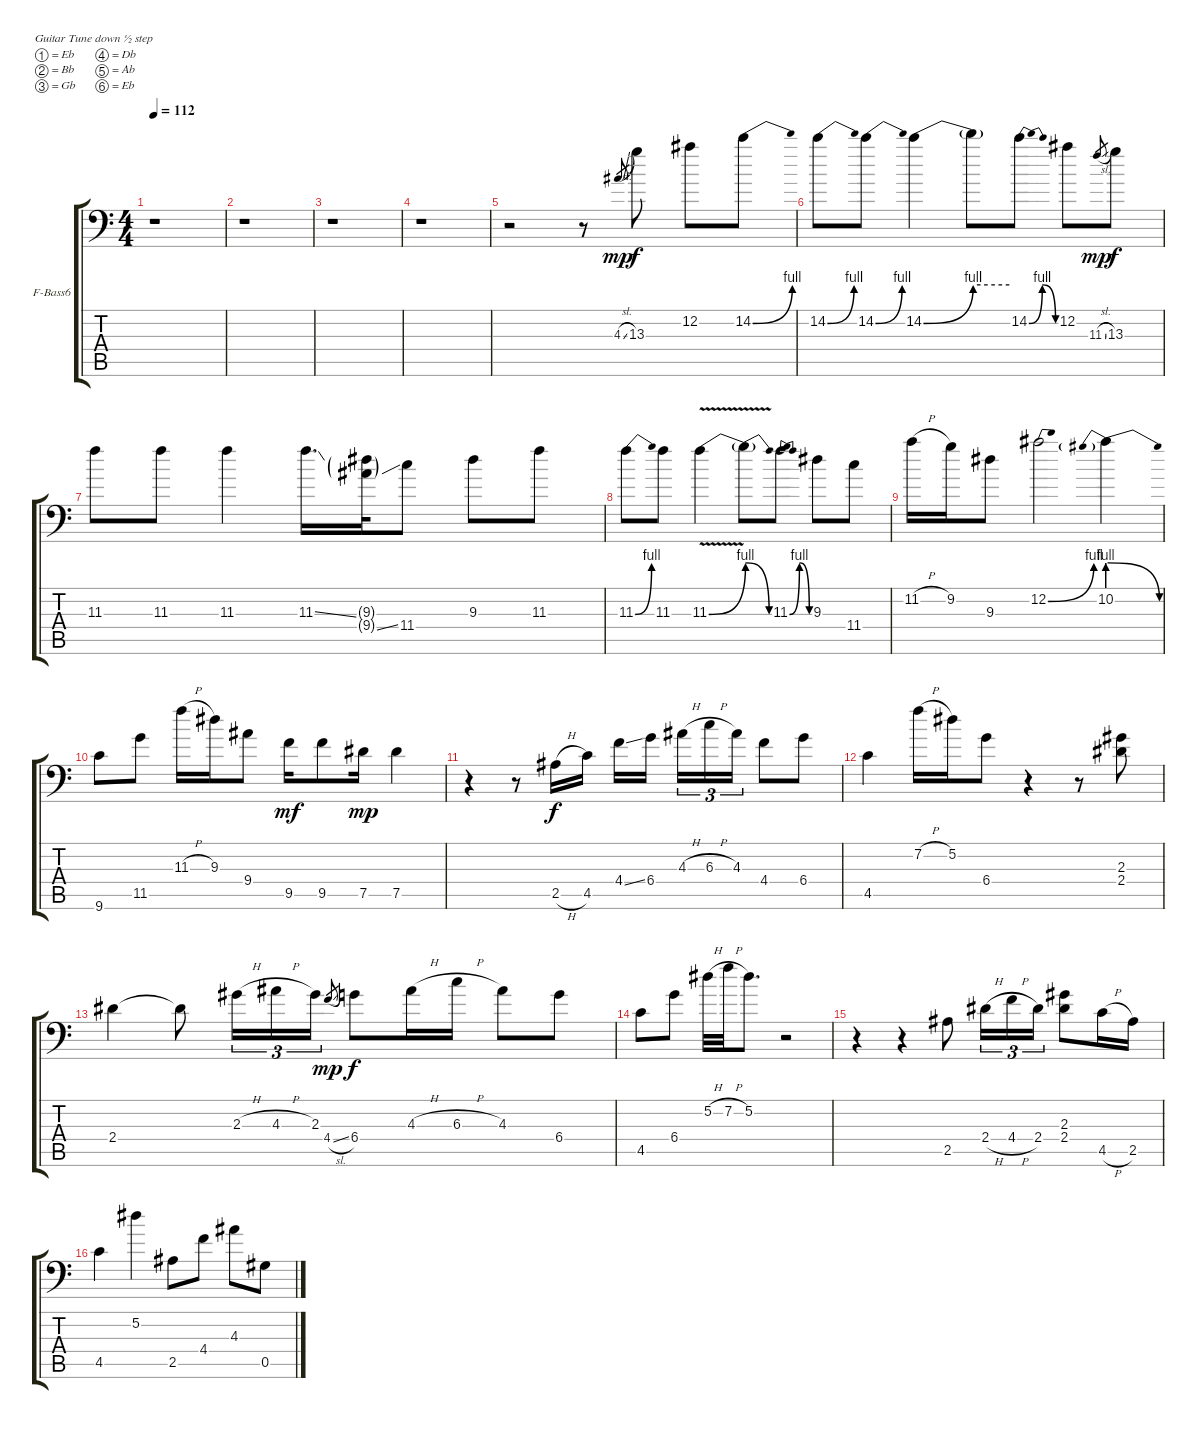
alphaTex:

\bracketExtendMode groupsimilarinstruments
\firstSystemTrackNameOrientation horizontal
\otherSystemsTrackNameOrientation horizontal
\track ("Overdub" "F-Bass6") {instrument fretlessbass}
\staff {score tabs}
\tuning (Eb4 Bb3 Gb3 Db3 Ab2 Eb2)
\ts (4 4)
\tempo 112
\clef f4
\ks c
r.1{dy mp instrument fretlessbass} |
r.1 |
r.1 |
r.1 |
r.2 r.8 4.3{sl}.8{gr} 13.3.8{dy f} 12.2.8 14.2{be (bend 0 0 60 4)}.8 |
14.2{be (bend 0 0 60 4)}.8 14.2{be (bend 0 0 60 4)}.8 14.2{be (bend 0 0 60 4)}.4 14.2{be (hold 0 4 60 4) t}.8 14.2{be (bendrelease 0 0 30 4 30 4 60 0)}.8 12.2.8 11.3{sl}.8{gr dy mp} 13.3.8{dy f} |
11.3.8 11.3.8 11.3.4 11.3{ss}.16{d} (9.3{g} 9.4{ss g}).32 11.4.8 9.3.8 11.3.8 |
11.3{be (bend 0 0 60 4)}.8 11.3.8 11.3{be (bend 0 0 60 4) v}.4 11.3{be (release 0 4 60 0) t}.8 11.3{be (bendrelease 0 0 30 4 30 4 60 0)}.8 9.3.8 11.4.8 |
11.2{h}.16 9.2.16 9.3.8 12.2{be (bend 0 0 60 4)}.2 10.2{be (prebendrelease 0 4 60 0)}.4 |
9.6.8 11.5.8 11.3{h}.16 9.3.16 9.4.8 9.5.16{dy mf} 9.5.8 7.5.16{dy mp} 7.5.4 |
r.4 r.8 2.5{h}.16{dy f} 4.5.16 4.4{ss}.16 6.4.16 4.3{h}.16{tu (3 2)} 6.3{h}.16{tu (3 2)} 4.3.16{tu (3 2)} 4.4.8 6.4.8 |
4.5.4 7.2{h}.16 5.2.16 6.4.8 r.4 r.8 (2.3 2.4).8 |
2.4.4 2.4{t}.8 2.3{h}.16{tu (3 2)} 4.3{h}.16{tu (3 2)} 2.3.16{tu (3 2)} 4.4{sl}.8{gr dy mp} 6.4.8{dy f} 4.3{h}.16 6.3{h}.16 4.3.8 6.4.8 |
4.5.8 6.4.8 5.2{h}.32 7.2{h}.32 5.2.8{d} r.2 |
r.4 r.4 2.5.8 2.4{h}.16{tu (3 2)} 4.4{h}.16{tu (3 2)} 2.4.16{tu (3 2)} (2.3 2.4).8 4.5{h}.16 2.5.16 |
4.5.4 5.2.4 2.5.8 4.4.8 4.3.8 0.5.8
